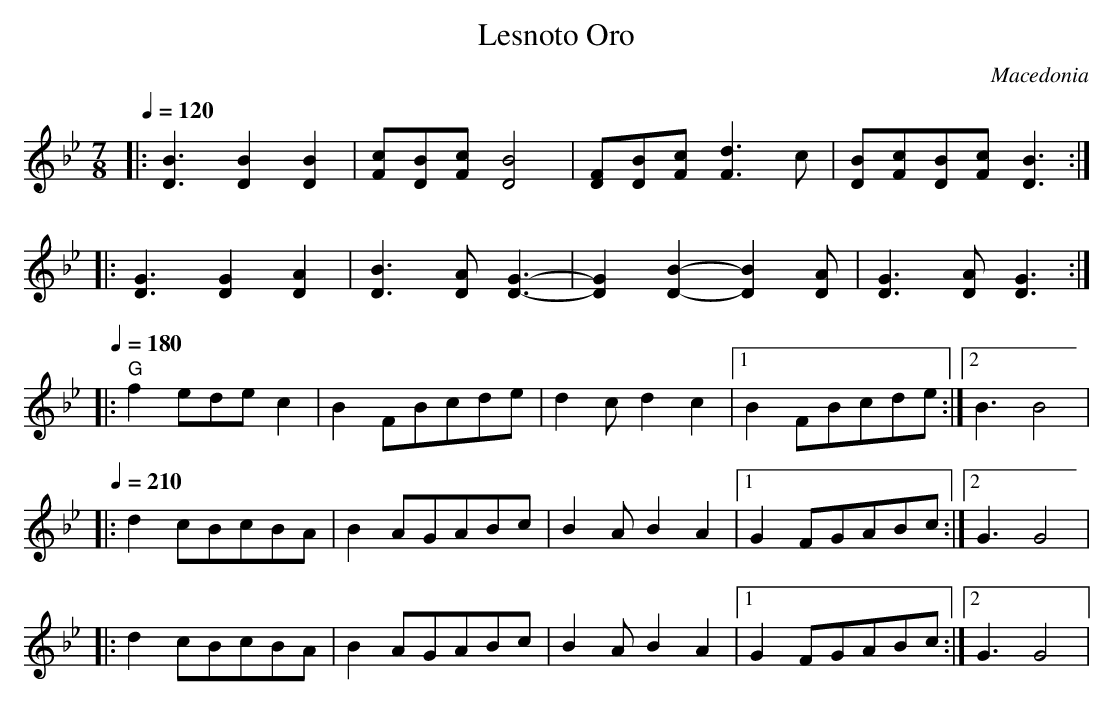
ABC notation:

X:1
T:Lesnoto Oro
O:Macedonia
L:1/8
M:7/8
Q:1/4=120
K:Gm
|:[D3B3][D2B2][D2B2]|[Fc][DB][Fc][D4B4]|\
[DF][DB][Fc][F3d3]c|[DB][Fc][DB][Fc][D3B3]:|
|:[D3G3][D2G2][D2A2]|[D3B3][DA][D3-G3-]|\
[D2G2][D2-B2-][D2B2][DA]|[D3G3][DA][D3G3]:|
Q:1/4=180
|: "G" f2edec2|B2FBcde|d2cd2c2|[1B2FBcde:|[2 B3 B4|
Q:1/4=210
|:d2cBcBA|B2AGABc|B2AB2A2|[1G2FGABc:|[2G3 G4|
|:d2cBcBA|B2AGABc|B2AB2A2|[1G2FGABc:|[2G3 G4|
